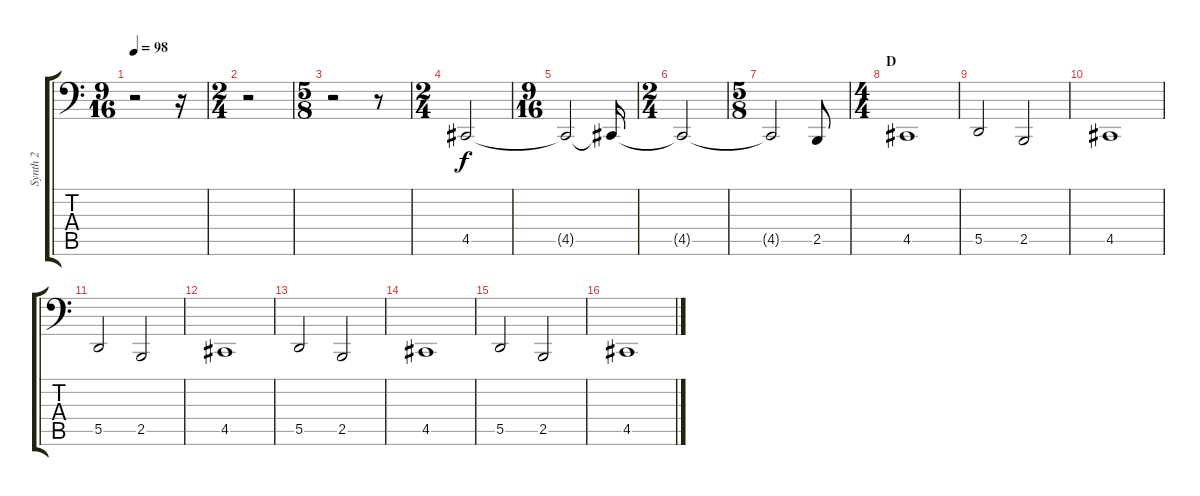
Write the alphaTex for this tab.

\track ("Synth 2" "Synth 2") {instrument synthbrass1}
\staff {score tabs}
\tuning (E3 B2 G2 D2 A1 E1) {hide}
\ts (9 16)
\tempo 98
\clef f4
\ks c
r.2{dy f} r.16 |
\ts (2 4)
r.2 |
\ts (5 8)
r.2 r.8 |
\ts (2 4)
4.5.2 |
\ts (9 16)
4.5{t}.2 4.5{t}.16 |
\ts (2 4)
4.5{t}.2 |
\ts (5 8)
4.5{t}.2 2.5.8 |
\ts (4 4)
\section ("" "D")
4.5.1 |
5.5.2 2.5.2 |
4.5.1 |
5.5.2 2.5.2 |
4.5.1 |
5.5.2 2.5.2 |
4.5.1 |
5.5.2 2.5.2 |
4.5.1
